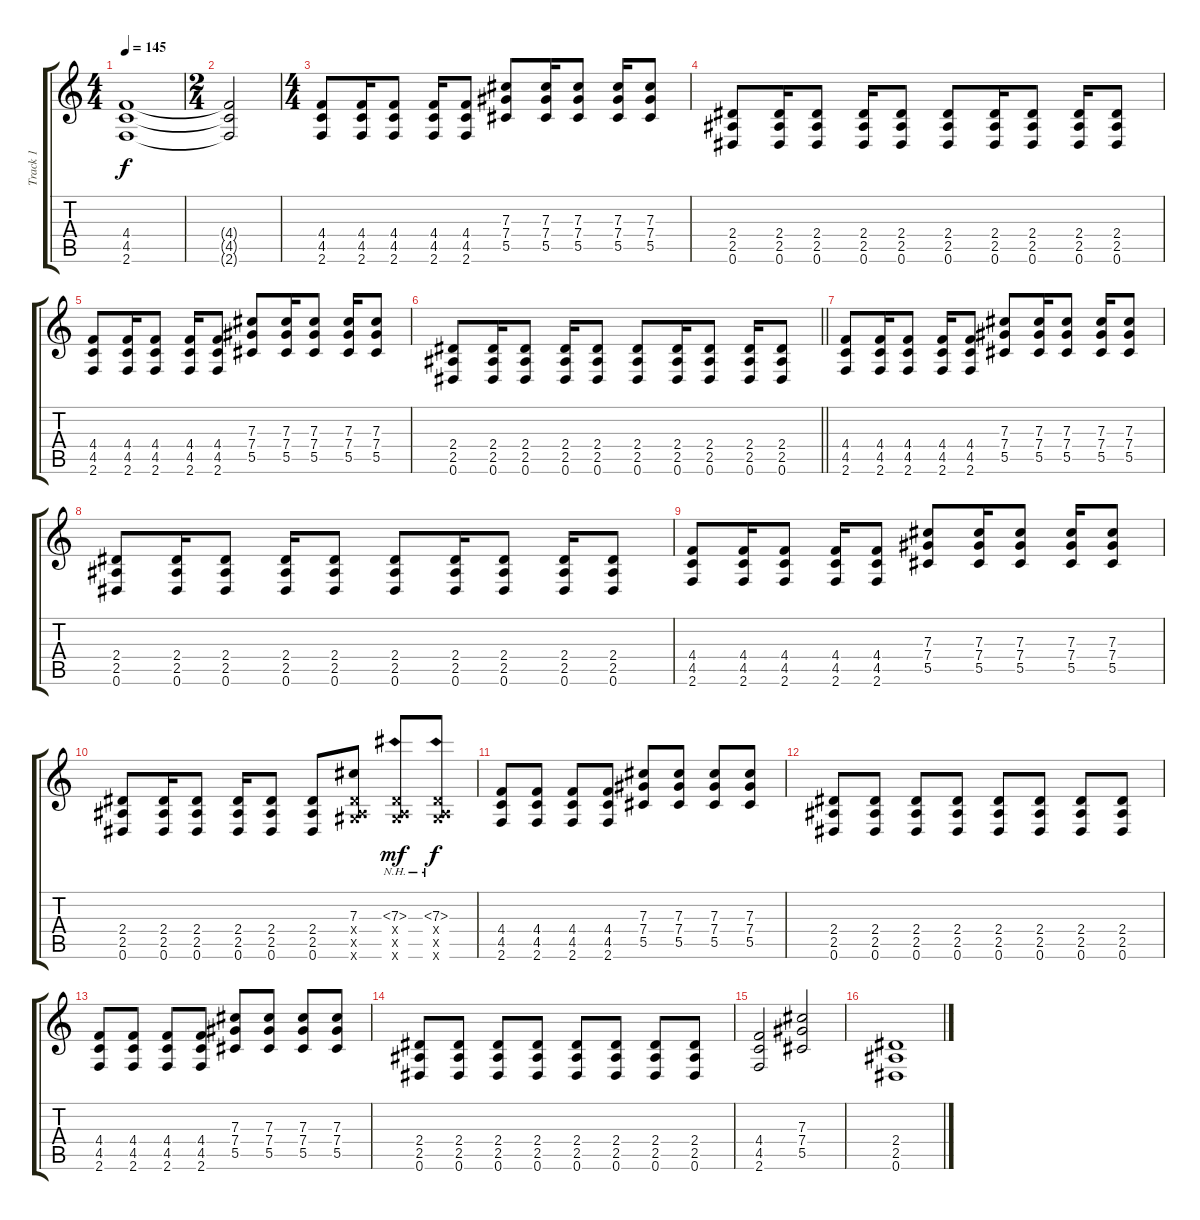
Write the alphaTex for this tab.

\track ("Track 1" "Track 1") {instrument distortionguitar}
\staff {score tabs}
\tuning (Eb4 Bb3 Gb3 Db3 Ab2 Eb2) {hide}
\ts (4 4)
\tempo 145
\clef g2
\ks c
(4.4{t} 4.5{t} 2.6{t}).1{dy f} |
\ts (2 4)
(4.4{t} 4.5{t} 2.6{t}).2 |
\ts (4 4)
(4.4 4.5 2.6).8 (4.4 4.5 2.6).16 (4.4 4.5 2.6).8 (4.4 4.5 2.6).16 (4.4 4.5 2.6).8 (7.3 7.4 5.5).8 (7.3 7.4 5.5).16 (7.3 7.4 5.5).8 (7.3 7.4 5.5).16 (7.3 7.4 5.5).8 |
(2.4 2.5 0.6).8 (2.4 2.5 0.6).16 (2.4 2.5 0.6).8 (2.4 2.5 0.6).16 (2.4 2.5 0.6).8 (2.4 2.5 0.6).8 (2.4 2.5 0.6).16 (2.4 2.5 0.6).8 (2.4 2.5 0.6).16 (2.4 2.5 0.6).8 |
(4.4 4.5 2.6).8 (4.4 4.5 2.6).16 (4.4 4.5 2.6).8 (4.4 4.5 2.6).16 (4.4 4.5 2.6).8 (7.3 7.4 5.5).8 (7.3 7.4 5.5).16 (7.3 7.4 5.5).8 (7.3 7.4 5.5).16 (7.3 7.4 5.5).8 |
\barLineRight lightlight
(2.4 2.5 0.6).8 (2.4 2.5 0.6).16 (2.4 2.5 0.6).8 (2.4 2.5 0.6).16 (2.4 2.5 0.6).8 (2.4 2.5 0.6).8 (2.4 2.5 0.6).16 (2.4 2.5 0.6).8 (2.4 2.5 0.6).16 (2.4 2.5 0.6).8 |
(4.4 4.5 2.6).8 (4.4 4.5 2.6).16 (4.4 4.5 2.6).8 (4.4 4.5 2.6).16 (4.4 4.5 2.6).8 (7.3 7.4 5.5).8 (7.3 7.4 5.5).16 (7.3 7.4 5.5).8 (7.3 7.4 5.5).16 (7.3 7.4 5.5).8 |
(2.4 2.5 0.6).8 (2.4 2.5 0.6).16 (2.4 2.5 0.6).8 (2.4 2.5 0.6).16 (2.4 2.5 0.6).8 (2.4 2.5 0.6).8 (2.4 2.5 0.6).16 (2.4 2.5 0.6).8 (2.4 2.5 0.6).16 (2.4 2.5 0.6).8 |
(4.4 4.5 2.6).8 (4.4 4.5 2.6).16 (4.4 4.5 2.6).8 (4.4 4.5 2.6).16 (4.4 4.5 2.6).8 (7.3 7.4 5.5).8 (7.3 7.4 5.5).16 (7.3 7.4 5.5).8 (7.3 7.4 5.5).16 (7.3 7.4 5.5).8 |
(2.4 2.5 0.6).8 (2.4 2.5 0.6).16 (2.4 2.5 0.6).8 (2.4 2.5 0.6).16 (2.4 2.5 0.6).8 (2.4 2.5 0.6).8 (7.3 2.4{x} 2.5{x} 5.6{x}).8 (7.3{nh} 2.4{x} 2.5{x} 5.6{x}).8{dy mf} (7.3{nh} 2.4{x} 2.5{x} 5.6{x}).8{dy f} |
(4.4 4.5 2.6).8 (4.4 4.5 2.6).8 (4.4 4.5 2.6).8 (4.4 4.5 2.6).8 (7.3 7.4 5.5).8 (7.3 7.4 5.5).8 (7.3 7.4 5.5).8 (7.3 7.4 5.5).8 |
(2.4 2.5 0.6).8 (2.4 2.5 0.6).8 (2.4 2.5 0.6).8 (2.4 2.5 0.6).8 (2.4 2.5 0.6).8 (2.4 2.5 0.6).8 (2.4 2.5 0.6).8 (2.4 2.5 0.6).8 |
(4.4 4.5 2.6).8 (4.4 4.5 2.6).8 (4.4 4.5 2.6).8 (4.4 4.5 2.6).8 (7.3 7.4 5.5).8 (7.3 7.4 5.5).8 (7.3 7.4 5.5).8 (7.3 7.4 5.5).8 |
(2.4 2.5 0.6).8 (2.4 2.5 0.6).8 (2.4 2.5 0.6).8 (2.4 2.5 0.6).8 (2.4 2.5 0.6).8 (2.4 2.5 0.6).8 (2.4 2.5 0.6).8 (2.4 2.5 0.6).8 |
(4.4 4.5 2.6).2 (7.3 7.4 5.5).2 |
(2.4 2.5 0.6).1
